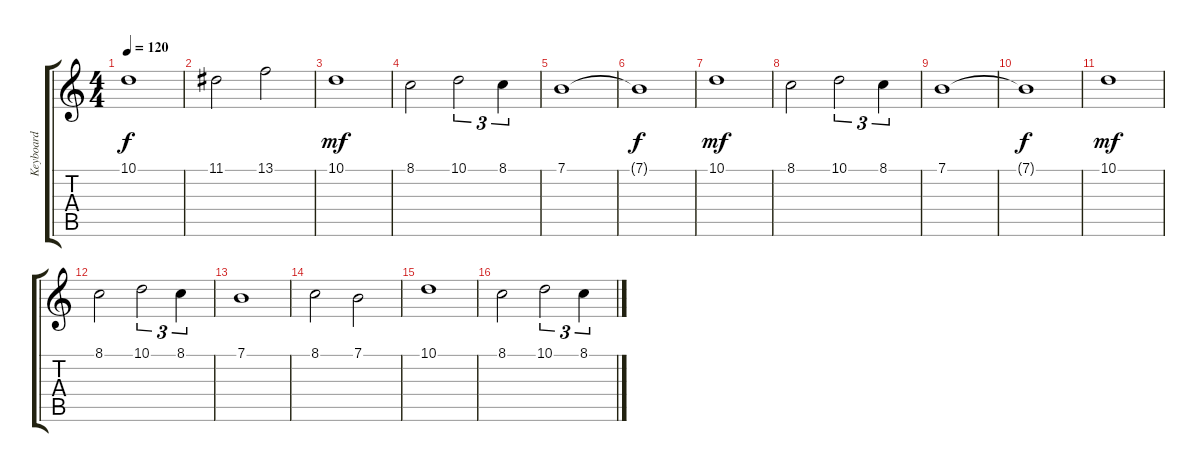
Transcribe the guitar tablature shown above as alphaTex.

\track ("Keyboard" "Keyboard") {instrument pad4choir}
\staff {score tabs}
\tuning (E4 B3 G3 D3 A2 D2) {hide}
\ts (4 4)
\tempo 120
\clef g2
\ks c
10.1.1{dy f} |
11.1.2 13.1.2 |
10.1.1{dy mf} |
8.1.2 10.1.2{tu (3 2)} 8.1.4{tu (3 2)} |
7.1.1 |
7.1{t}.1{dy f} |
10.1.1{dy mf} |
8.1.2 10.1.2{tu (3 2)} 8.1.4{tu (3 2)} |
7.1.1 |
7.1{t}.1{dy f} |
10.1.1{dy mf} |
8.1.2 10.1.2{tu (3 2)} 8.1.4{tu (3 2)} |
7.1.1 |
8.1.2 7.1.2 |
10.1.1 |
8.1.2 10.1.2{tu (3 2)} 8.1.4{tu (3 2)}
